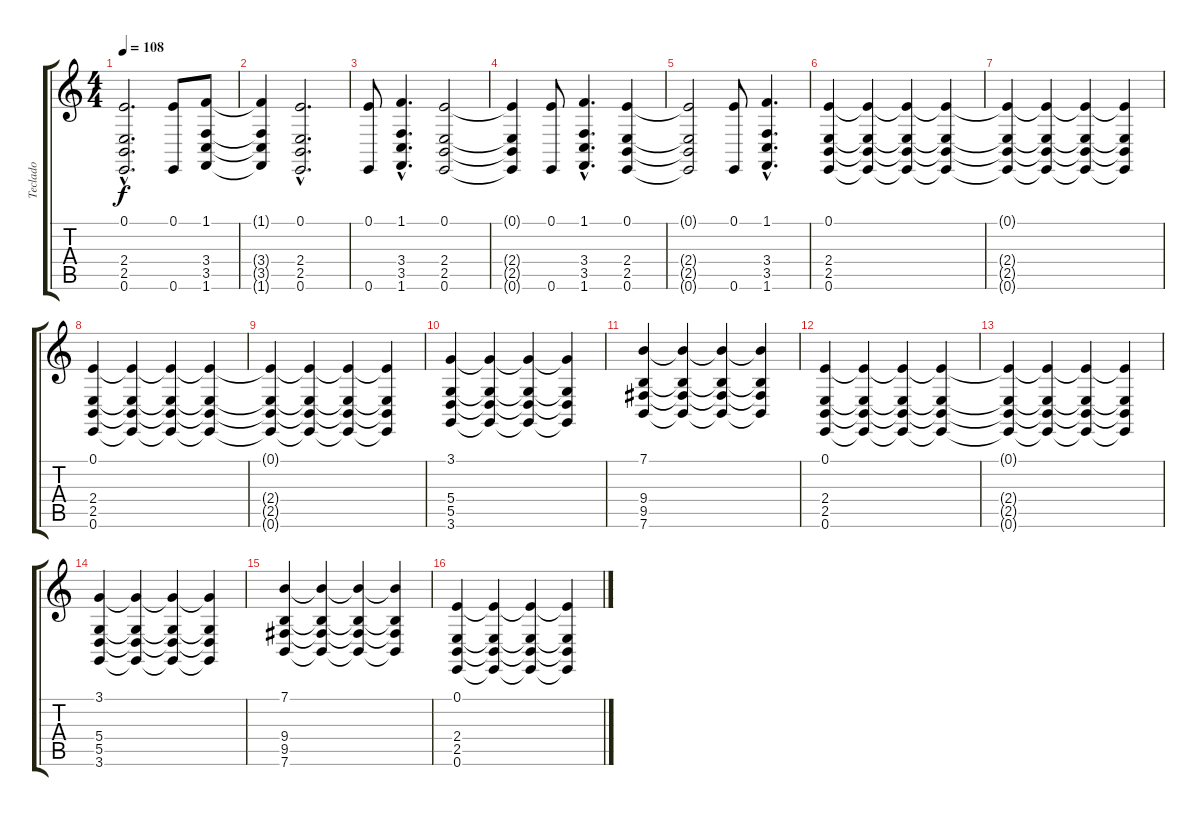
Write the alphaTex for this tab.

\track ("Teclado" "Teclado") {instrument choiraahs}
\staff {score tabs}
\tuning (E4 B3 G3 D3 A2 E2) {hide}
\ts (4 4)
\tempo 108
\clef g2
\ks c
(0.1{hac} 2.4{hac} 2.5{hac} 0.6{hac}).2{d dy f} (0.1 0.6).8 (1.1 3.4 3.5 1.6).8 |
(1.1{t} 3.4{t} 3.5{t} 1.6{t}).4 (0.1{hac} 2.4{hac} 2.5{hac} 0.6{hac}).2{d} |
(0.1 0.6).8 (1.1{hac} 3.4{hac} 3.5{hac} 1.6{hac}).4{d} (0.1 2.4 2.5 0.6).2 |
(0.1{t} 2.4{t} 2.5{t} 0.6{t}).4 (0.1 0.6).8 (1.1{hac} 3.4{hac} 3.5{hac} 1.6{hac}).4{d} (0.1 2.4 2.5 0.6).4 |
(0.1{t} 2.4{t} 2.5{t} 0.6{t}).2 (0.1 0.6).8 (1.1{hac} 3.4{hac} 3.5{hac} 1.6{hac}).4{d} |
(0.1 2.4 2.5 0.6).4 (0.1{t} 2.4{t} 2.5{t} 0.6{t}).4 (0.1{t} 2.4{t} 2.5{t} 0.6{t}).4 (0.1{t} 2.4{t} 2.5{t} 0.6{t}).4 |
(0.1{t} 2.4{t} 2.5{t} 0.6{t}).4 (0.1{t} 2.4{t} 2.5{t} 0.6{t}).4 (0.1{t} 2.4{t} 2.5{t} 0.6{t}).4 (0.1{t} 2.4{t} 2.5{t} 0.6{t}).4 |
(0.1 2.4 2.5 0.6).4 (0.1{t} 2.4{t} 2.5{t} 0.6{t}).4 (0.1{t} 2.4{t} 2.5{t} 0.6{t}).4 (0.1{t} 2.4{t} 2.5{t} 0.6{t}).4 |
(0.1{t} 2.4{t} 2.5{t} 0.6{t}).4 (0.1{t} 2.4{t} 2.5{t} 0.6{t}).4 (0.1{t} 2.4{t} 2.5{t} 0.6{t}).4 (0.1{t} 2.4{t} 2.5{t} 0.6{t}).4 |
(3.1 5.4 5.5 3.6).4 (3.1{t} 5.4{t} 5.5{t} 3.6{t}).4 (3.1{t} 5.4{t} 5.5{t} 3.6{t}).4 (3.1{t} 5.4{t} 5.5{t} 3.6{t}).4 |
(7.1 9.4 9.5 7.6).4 (7.1{t} 9.4{t} 9.5{t} 7.6{t}).4 (7.1{t} 9.4{t} 9.5{t} 7.6{t}).4 (7.1{t} 9.4{t} 9.5{t} 7.6{t}).4 |
(0.1 2.4 2.5 0.6).4 (0.1{t} 2.4{t} 2.5{t} 0.6{t}).4 (0.1{t} 2.4{t} 2.5{t} 0.6{t}).4 (0.1{t} 2.4{t} 2.5{t} 0.6{t}).4 |
(0.1{t} 2.4{t} 2.5{t} 0.6{t}).4 (0.1{t} 2.4{t} 2.5{t} 0.6{t}).4 (0.1{t} 2.4{t} 2.5{t} 0.6{t}).4 (0.1{t} 2.4{t} 2.5{t} 0.6{t}).4 |
(3.1 5.4 5.5 3.6).4 (3.1{t} 5.4{t} 5.5{t} 3.6{t}).4 (3.1{t} 5.4{t} 5.5{t} 3.6{t}).4 (3.1{t} 5.4{t} 5.5{t} 3.6{t}).4 |
(7.1 9.4 9.5 7.6).4 (7.1{t} 9.4{t} 9.5{t} 7.6{t}).4 (7.1{t} 9.4{t} 9.5{t} 7.6{t}).4 (7.1{t} 9.4{t} 9.5{t} 7.6{t}).4 |
(0.1 2.4 2.5 0.6).4 (0.1{t} 2.4{t} 2.5{t} 0.6{t}).4 (0.1{t} 2.4{t} 2.5{t} 0.6{t}).4 (0.1{t} 2.4{t} 2.5{t} 0.6{t}).4
